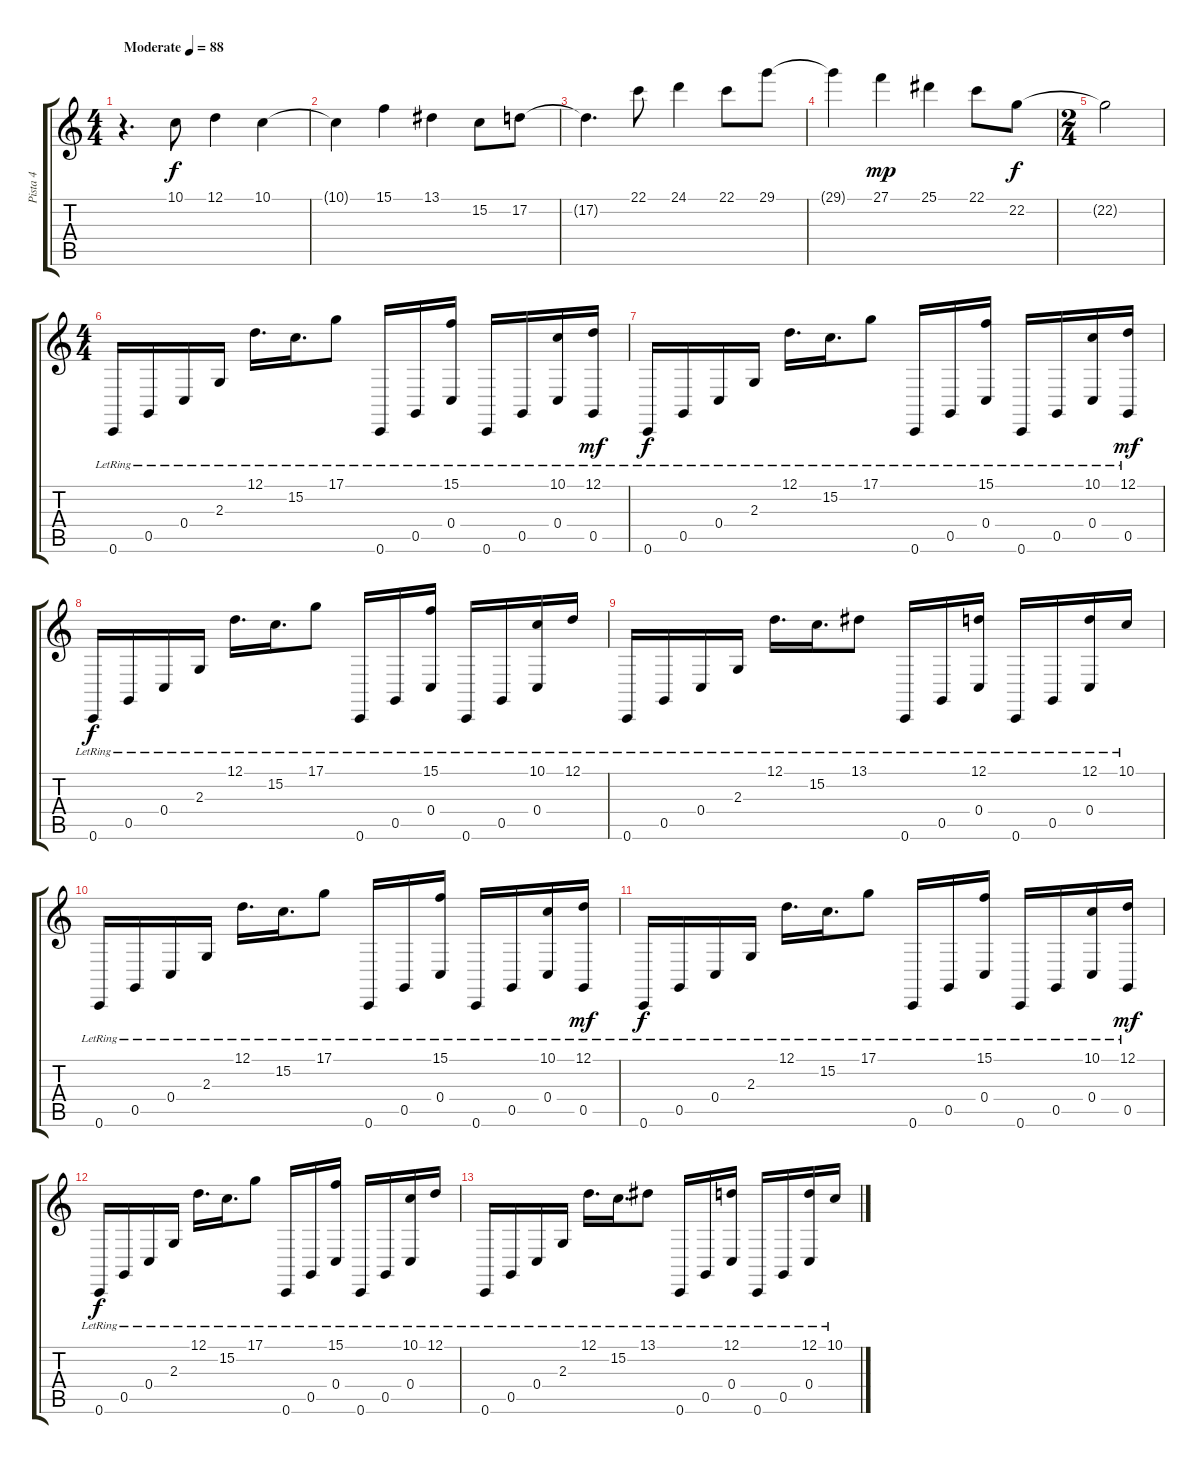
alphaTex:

\track ("Pista 4" "Pista 4") {instrument brightacousticpiano}
\staff {score tabs}
\tuning (D4 A3 F3 C3 G2 C2) {hide}
\ts (4 4)
\tempo (88 "Moderate")
\clef g2
\ks c
r.4{d dy f instrument brightacousticpiano} 10.1.8 12.1.4 10.1.4 |
10.1{t}.4 15.1.4 13.1.4 15.2.8 17.2.8 |
17.2{t}.4{d} 22.1.8 24.1.4 22.1.8 29.1.8 |
29.1{t}.4 27.1.4{dy mp} 25.1.4 22.1.8 22.2.8{dy f} |
\ts (2 4)
22.2{t}.2 |
\ts (4 4)
0.6{lr}.16 0.5{lr}.16 0.4{lr}.16 2.3{lr}.16 12.1{lr}.16{d} 15.2{lr}.16{d} 17.1{lr}.8 0.6{lr}.16 0.5{lr}.16 (15.1{lr} 0.4).16 0.6{lr}.16 0.5{lr}.16 (10.1{lr} 0.4).16 (12.1{lr} 0.5).16{dy mf} |
0.6{lr}.16{dy f} 0.5{lr}.16 0.4{lr}.16 2.3{lr}.16 12.1{lr}.16{d} 15.2{lr}.16{d} 17.1{lr}.8 0.6{lr}.16 0.5{lr}.16 (15.1{lr} 0.4).16 0.6{lr}.16 0.5{lr}.16 (10.1{lr} 0.4).16 (12.1{lr} 0.5).16{dy mf} |
0.6{lr}.16{dy f} 0.5{lr}.16 0.4{lr}.16 2.3{lr}.16 12.1{lr}.16{d} 15.2{lr}.16{d} 17.1{lr}.8 0.6{lr}.16 0.5{lr}.16 (15.1{lr} 0.4).16 0.6{lr}.16 0.5{lr}.16 (10.1{lr} 0.4).16 12.1{lr}.16 |
0.6{lr}.16 0.5{lr}.16 0.4{lr}.16 2.3{lr}.16 12.1{lr}.16{d} 15.2{lr}.16{d} 13.1{lr}.8 0.6{lr}.16 0.5{lr}.16 (12.1{lr} 0.4).16 0.6{lr}.16 0.5{lr}.16 (12.1{lr} 0.4).16 10.1{lr}.16 |
0.6{lr}.16 0.5{lr}.16 0.4{lr}.16 2.3{lr}.16 12.1{lr}.16{d} 15.2{lr}.16{d} 17.1{lr}.8 0.6{lr}.16 0.5{lr}.16 (15.1{lr} 0.4).16 0.6{lr}.16 0.5{lr}.16 (10.1{lr} 0.4).16 (12.1{lr} 0.5).16{dy mf} |
0.6{lr}.16{dy f} 0.5{lr}.16 0.4{lr}.16 2.3{lr}.16 12.1{lr}.16{d} 15.2{lr}.16{d} 17.1{lr}.8 0.6{lr}.16 0.5{lr}.16 (15.1{lr} 0.4).16 0.6{lr}.16 0.5{lr}.16 (10.1{lr} 0.4).16 (12.1{lr} 0.5).16{dy mf} |
0.6{lr}.16{dy f} 0.5{lr}.16 0.4{lr}.16 2.3{lr}.16 12.1{lr}.16{d} 15.2{lr}.16{d} 17.1{lr}.8 0.6{lr}.16 0.5{lr}.16 (15.1{lr} 0.4).16 0.6{lr}.16 0.5{lr}.16 (10.1{lr} 0.4).16 12.1{lr}.16 |
0.6{lr}.16 0.5{lr}.16 0.4{lr}.16 2.3{lr}.16 12.1{lr}.16{d} 15.2{lr}.16{d} 13.1{lr}.8 0.6{lr}.16 0.5{lr}.16 (12.1{lr} 0.4).16 0.6{lr}.16 0.5{lr}.16 (12.1{lr} 0.4).16 10.1{lr}.16
